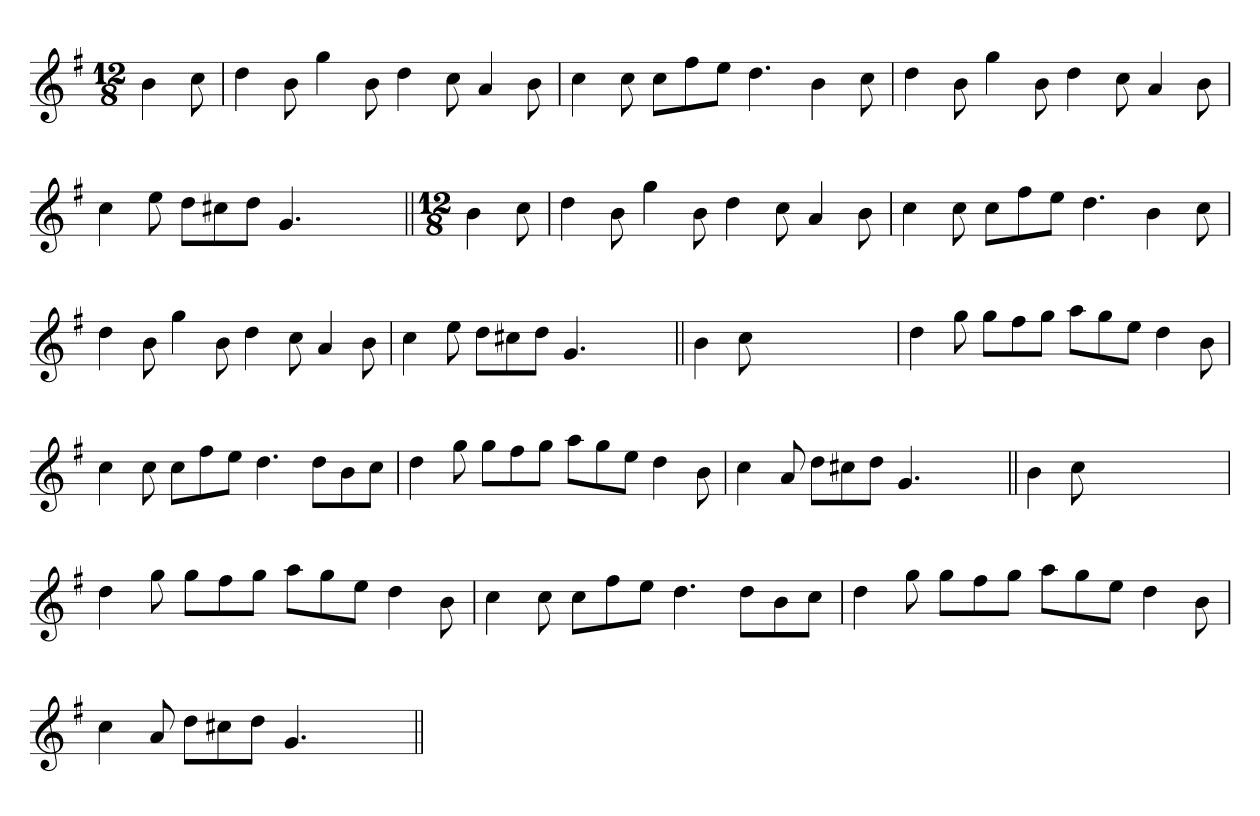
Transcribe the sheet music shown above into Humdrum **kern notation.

**kern
*part1
*staff1
*clefG2
*k[f#]
*G:
*M12/8
=1
4b
8cc
=
4dd
8b
4gg
8b
4dd
8cc
4a
8b
=
4cc
8cc
8ccL
8ff#
8eeJ
4.dd
4b
8cc
=
4dd
8b
4gg
8b
4dd
8cc
4a
8b
=
4cc
8ee
8ddL
8cc#X
8ddJ
4.g
4.ryy
=||
*M12/8
4b
8cc
=
4dd
8b
4gg
8b
4dd
8cc
4a
8b
=
4cc
8cc
8ccL
8ff#
8eeJ
4.dd
4b
8cc
=
4dd
8b
4gg
8b
4dd
8cc
4a
8b
=
4cc
8ee
8ddL
8cc#X
8ddJ
4.g
4.ryy
=||
4b
8cc
1ryy
8ryy
=
4dd
8gg
8ggL
8ff#
8ggJ
8aaL
8gg
8eeJ
4dd
8b
=
4cc
8cc
8ccL
8ff#
8eeJ
4.dd
8ddL
8b
8ccJ
=
4dd
8gg
8ggL
8ff#
8ggJ
8aaL
8gg
8eeJ
4dd
8b
=
4cc
8a
8ddL
8cc#X
8ddJ
4.g
4.ryy
=||
4b
8cc
1ryy
8ryy
=
4dd
8gg
8ggL
8ff#
8ggJ
8aaL
8gg
8eeJ
4dd
8b
=
4cc
8cc
8ccL
8ff#
8eeJ
4.dd
8ddL
8b
8ccJ
=
4dd
8gg
8ggL
8ff#
8ggJ
8aaL
8gg
8eeJ
4dd
8b
=
4cc
8a
8ddL
8cc#X
8ddJ
4.g
4.ryy
=||
*-
